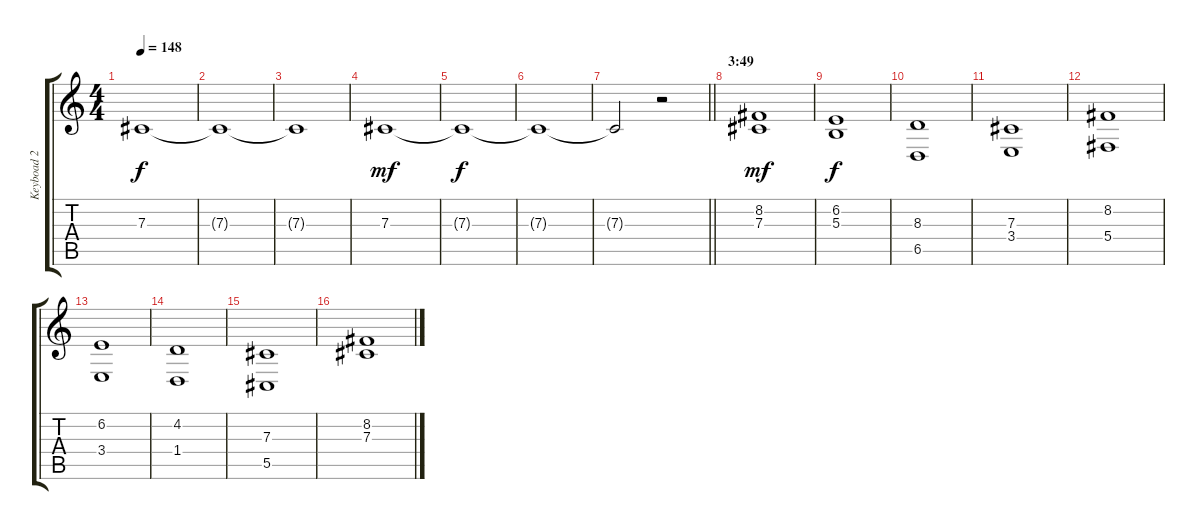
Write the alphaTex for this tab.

\track ("Keyboad 2" "Keyboad 2") {instrument stringensemble1}
\staff {score tabs}
\tuning (Eb4 Bb3 Gb3 Db3 Ab2 Eb2) {hide}
\ts (4 4)
\tempo 148
\clef g2
\ks c
7.3{t}.1{dy f} |
7.3{t}.1 |
7.3{t}.1 |
7.3.1{dy mf} |
7.3{t}.1{dy f} |
7.3{t}.1 |
\barLineRight lightlight
7.3{t}.2 r.2 |
\section ("" "3:49")
(8.2 7.3).1{dy mf volume 13} |
(6.2 5.3).1{dy f} |
(8.3 6.5).1 |
(7.3 3.4).1 |
(8.2 5.4).1 |
(6.2 3.4).1 |
(4.2 1.4).1 |
(7.3 5.5).1 |
(8.2 7.3).1
